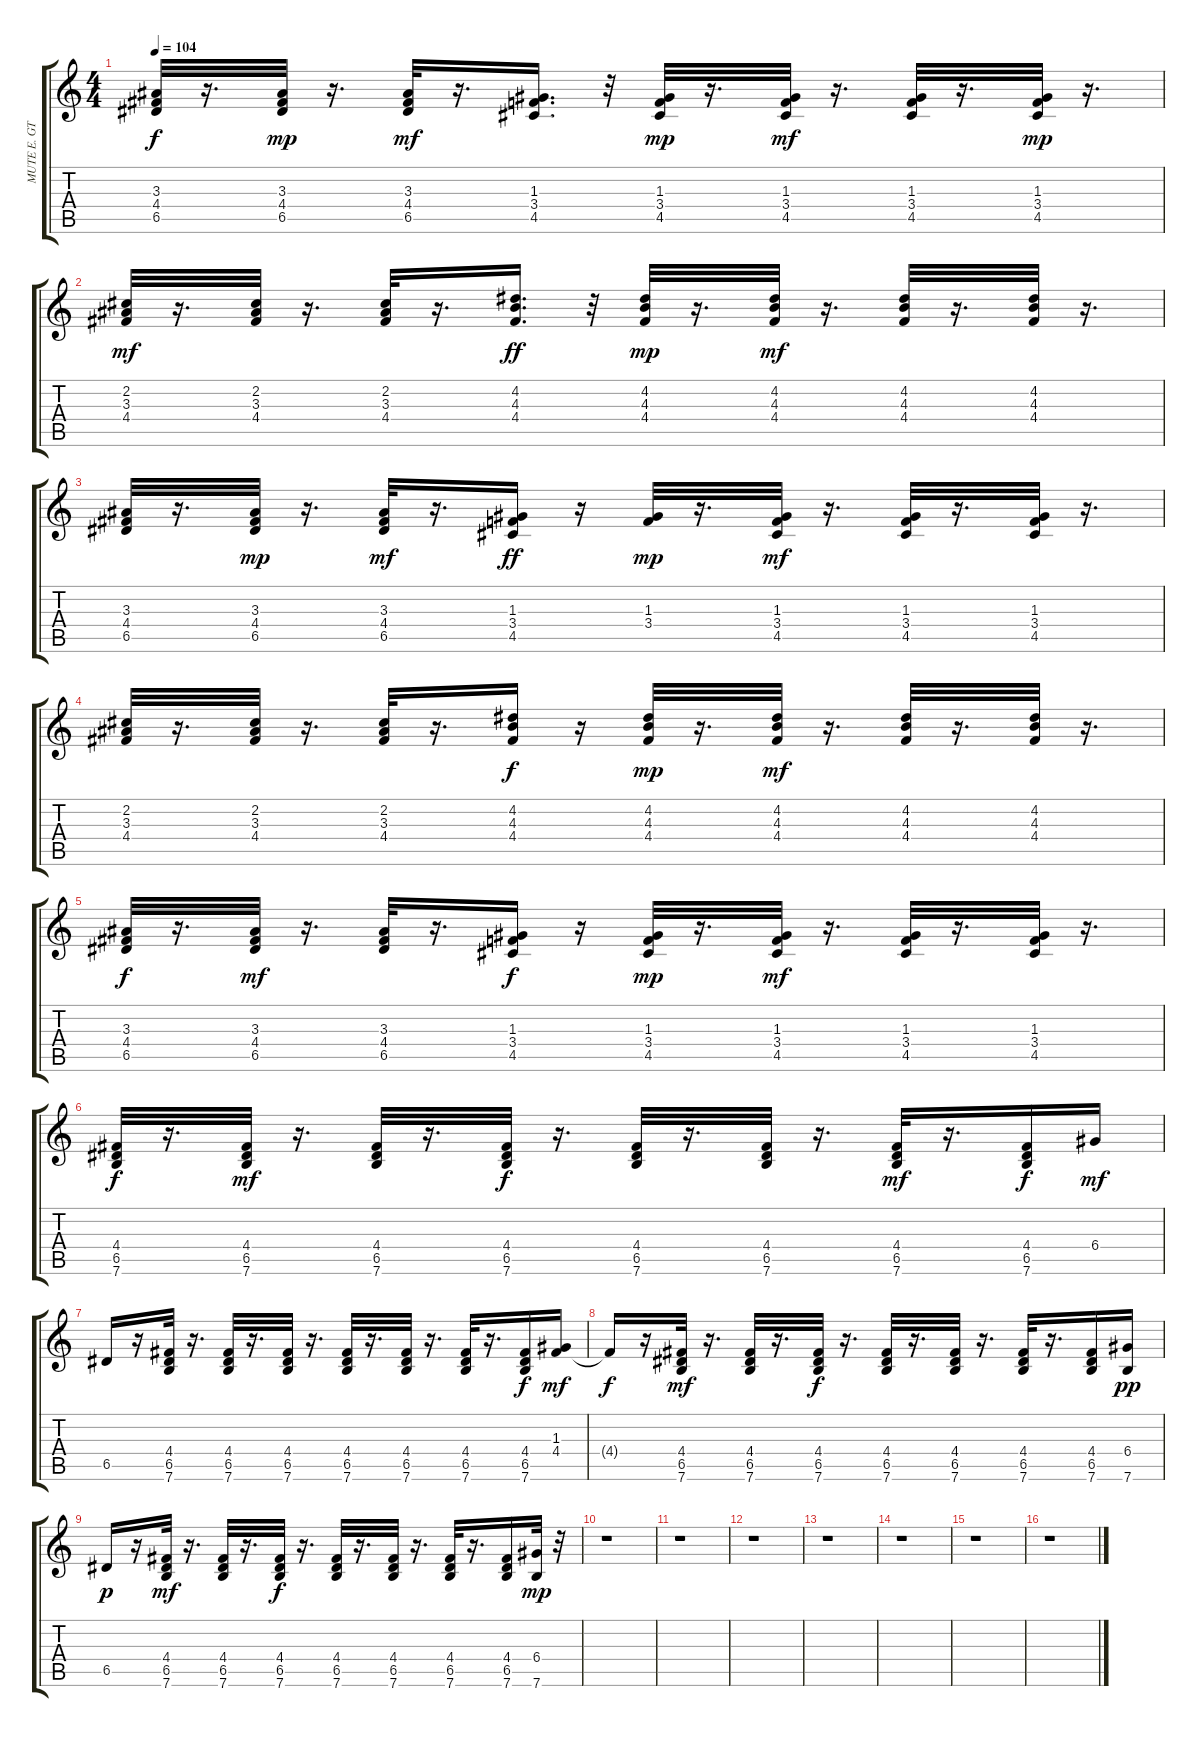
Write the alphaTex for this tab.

\track ("MUTE E. GTR." "MUTE E. GT") {instrument electricguitarmuted}
\staff {score tabs}
\tuning (E4 B3 G3 D3 A2 E2) {hide}
\ts (4 4)
\tempo 104
\clef g2
\ks c
(3.3 4.4 6.5).32{dy f} r.16{d} (3.3 4.4 6.5).32{dy mp} r.16{d} (3.3 4.4 6.5).32{dy mf} r.16{d} (1.3 3.4 4.5).16{d} r.32 (1.3 3.4 4.5).32{dy mp} r.16{d} (1.3 3.4 4.5).32{dy mf} r.16{d} (1.3 3.4 4.5).32 r.16{d} (1.3 3.4 4.5).32{dy mp} r.16{d} |
(2.2 3.3 4.4).32{dy mf} r.16{d} (2.2 3.3 4.4).32 r.16{d} (2.2 3.3 4.4).32 r.16{d} (4.2 4.3 4.4).16{d dy ff} r.32 (4.2 4.3 4.4).32{dy mp} r.16{d} (4.2 4.3 4.4).32{dy mf} r.16{d} (4.2 4.3 4.4).32 r.16{d} (4.2 4.3 4.4).32 r.16{d} |
(3.3 4.4 6.5).32 r.16{d} (3.3 4.4 6.5).32{dy mp} r.16{d} (3.3 4.4 6.5).32{dy mf} r.16{d} (1.3 3.4 4.5).16{dy ff} r.16 (1.3 3.4).32{dy mp} r.16{d} (1.3 3.4 4.5).32{dy mf} r.16{d} (1.3 3.4 4.5).32 r.16{d} (1.3 3.4 4.5).32 r.16{d} |
(2.2 3.3 4.4).32 r.16{d} (2.2 3.3 4.4).32 r.16{d} (2.2 3.3 4.4).32 r.16{d} (4.2 4.3 4.4).16{dy f} r.16 (4.2 4.3 4.4).32{dy mp} r.16{d} (4.2 4.3 4.4).32{dy mf} r.16{d} (4.2 4.3 4.4).32 r.16{d} (4.2 4.3 4.4).32 r.16{d} |
(3.3 4.4 6.5).32{dy f} r.16{d} (3.3 4.4 6.5).32{dy mf} r.16{d} (3.3 4.4 6.5).32 r.16{d} (1.3 3.4 4.5).16{dy f} r.16 (1.3 3.4 4.5).32{dy mp} r.16{d} (1.3 3.4 4.5).32{dy mf} r.16{d} (1.3 3.4 4.5).32 r.16{d} (1.3 3.4 4.5).32 r.16{d} |
(4.4 6.5 7.6).32{dy f} r.16{d} (4.4 6.5 7.6).32{dy mf} r.16{d} (4.4 6.5 7.6).32 r.16{d} (4.4 6.5 7.6).32{dy f} r.16{d} (4.4 6.5 7.6).32 r.16{d} (4.4 6.5 7.6).32 r.16{d} (4.4 6.5 7.6).32{dy mf} r.16{d} (4.4 6.5 7.6).16{dy f} 6.4.16{dy mf} |
6.5.16 r.16 (4.4 6.5 7.6).32 r.16{d} (4.4 6.5 7.6).32 r.16{d} (4.4 6.5 7.6).32 r.16{d} (4.4 6.5 7.6).32 r.16{d} (4.4 6.5 7.6).32 r.16{d} (4.4 6.5 7.6).32 r.16{d} (4.4 6.5 7.6).16{dy f} (1.3 4.4).16{dy mf} |
4.4{t}.16{dy f} r.16 (4.4 6.5 7.6).32{dy mf} r.16{d} (4.4 6.5 7.6).32 r.16{d} (4.4 6.5 7.6).32{dy f} r.16{d} (4.4 6.5 7.6).32 r.16{d} (4.4 6.5 7.6).32 r.16{d} (4.4 6.5 7.6).32 r.16{d} (4.4 6.5 7.6).16 (6.4 7.6).16{dy pp} |
6.5.16{dy p} r.16 (4.4 6.5 7.6).32{dy mf} r.16{d} (4.4 6.5 7.6).32 r.16{d} (4.4 6.5 7.6).32{dy f} r.16{d} (4.4 6.5 7.6).32 r.16{d} (4.4 6.5 7.6).32 r.16{d} (4.4 6.5 7.6).32 r.16{d} (4.4 6.5 7.6).16 (6.4 7.6).32{dy mp} r.32 |
r.1 |
r.1 |
r.1 |
r.1 |
r.1 |
r.1 |
r.1
